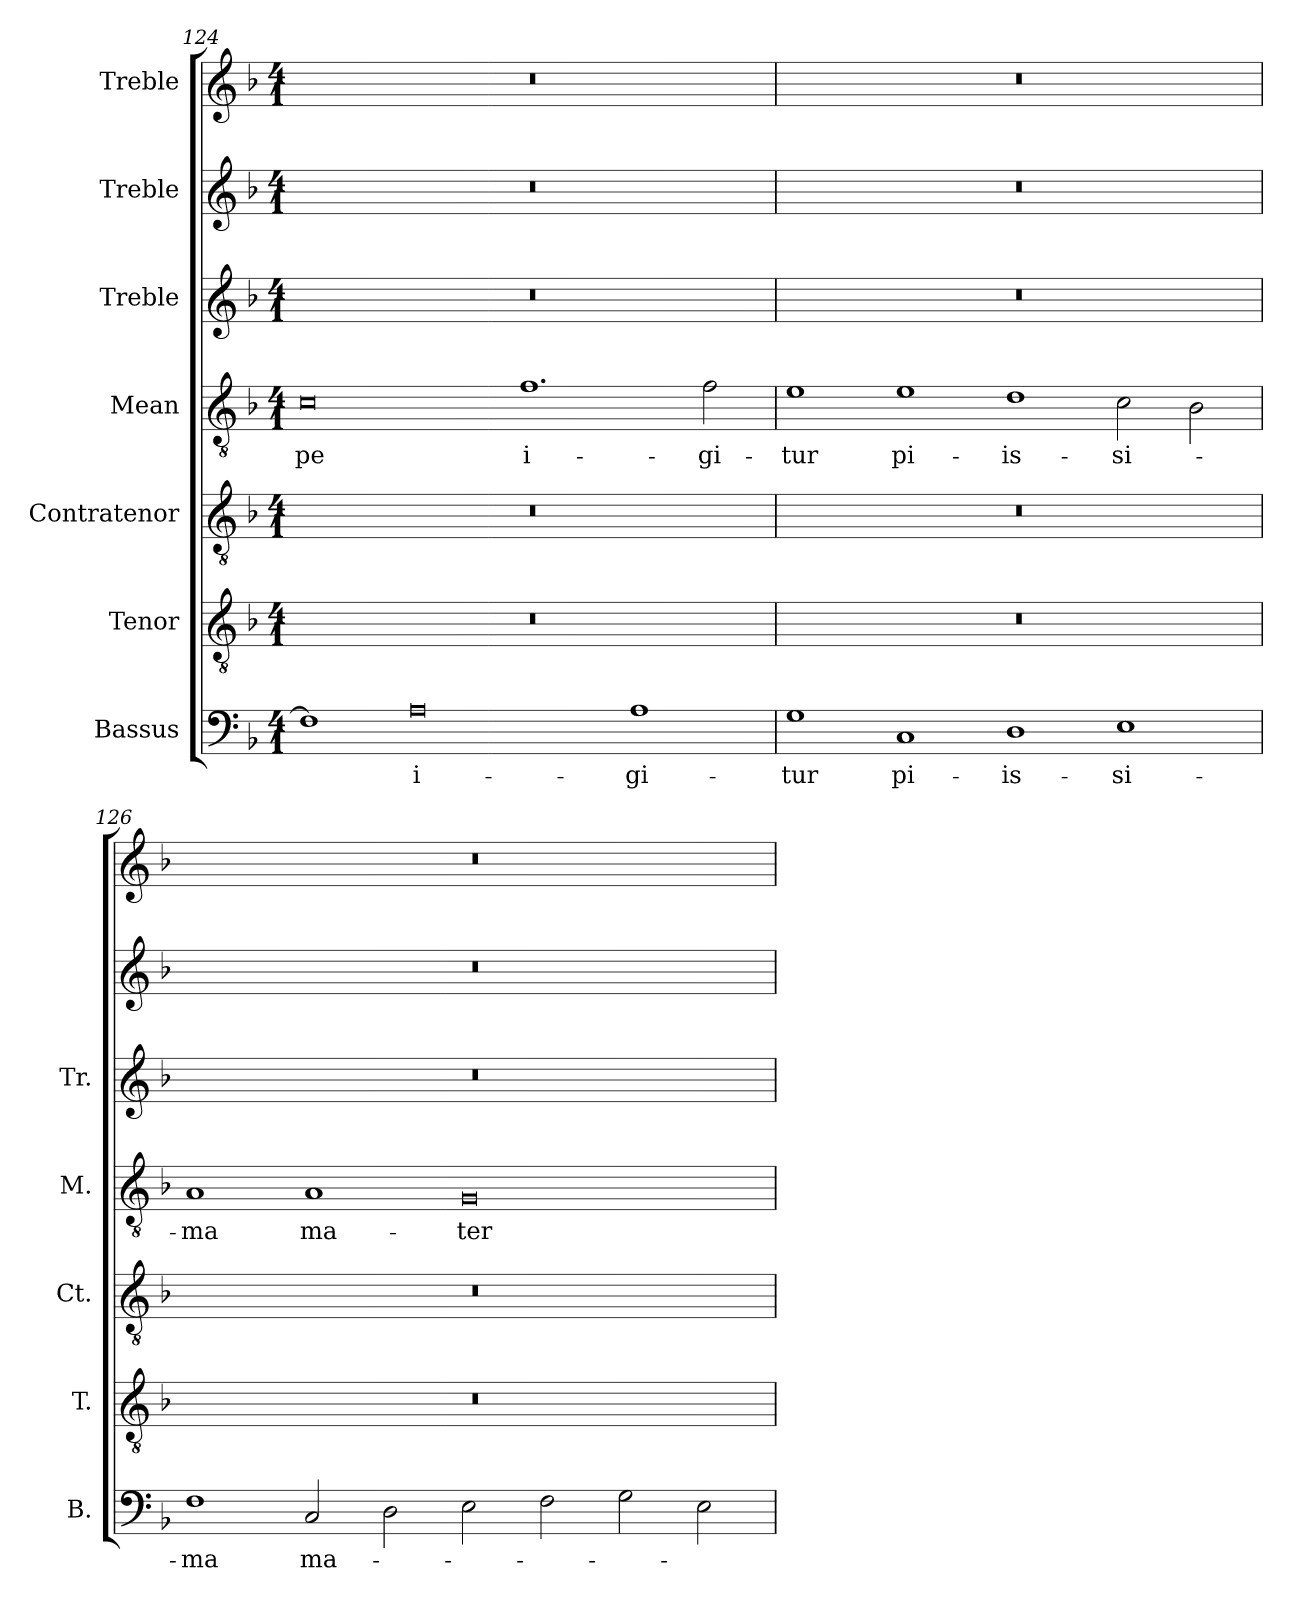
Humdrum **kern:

**kern	**text	**kern	**kern	**kern	**text	**kern	**kern	**kern
*part7	*part7	*part6	*part5	*part4	*part4	*part3	*part2	*part1
*staff7	*staff7	*staff6	*staff5	*staff4	*staff4	*staff3	*staff2	*staff1
*I"Bassus	*	*I"Tenor	*I"Contratenor	*I"Mean	*	*I"Treble	*I"Treble	*I"Treble
*I'B.	*	*I'T.	*I'Ct.	*I'M.	*	*I'Tr.	*	*
*clefF4	*	*clefGv2	*clefGv2	*clefGv2	*	*clefG2	*clefG2	*clefG2
*	*	*ITrd7c12	*ITrd7c12	*ITrd7c12	*	*	*	*
*k[b-]	*	*k[b-]	*k[b-]	*k[b-]	*	*k[b-]	*k[b-]	*k[b-]
*F:	*	*F:	*F:	*F:	*	*F:	*F:	*F:
*M4/1	*	*M4/1	*M4/1	*M4/1	*	*M4/1	*M4/1	*M4/1
=124	=124	=124	=124	=124	=124	=124	=124	=124
!	!	!LO:N:vis=1	!LO:N:vis=1	!	!	!	!	!
!	!	!	!	!	!LO:LY:b:color=#000000	!LO:N:vis=1	!LO:N:vis=1	!LO:N:vis=1
1Fi]	.	00r	00r	0Ci	-pe	00r	00r	00r
!	!LO:LY:b:color=#000000	!	!	!	!	!	!	!
0Ai	i-	.	.	.	.	.	.	.
!	!	!	!	!	!LO:LY:b:color=#000000	!	!	!
.	.	.	.	1.Fi	i-	.	.	.
!	!LO:LY:b:color=#000000	!	!	!	!	!	!	!
1Ai	-gi-	.	.	.	.	.	.	.
!	!	!	!	!	!LO:LY:b:color=#000000	!	!	!
.	.	.	.	2Fi\	-gi-	.	.	.
!!LO:PB:g=z
=125	=125	=125	=125	=125	=125	=125	=125	=125
!	!LO:LY:b:color=#000000	!LO:N:vis=1	!LO:N:vis=1	!	!	!	!	!
!	!	!	!	!	!LO:LY:b:color=#000000	!LO:N:vis=1	!LO:N:vis=1	!LO:N:vis=1
1Gi	-tur	00r	00r	1Ei	-tur	00r	00r	00r
!	!LO:LY:b:color=#000000	!	!	!	!	!	!	!
!	!	!	!	!	!LO:LY:b:color=#000000	!	!	!
1Ci	pi-	.	.	1Ei	pi-	.	.	.
!	!LO:LY:b:color=#000000	!	!	!	!	!	!	!
!	!	!	!	!	!LO:LY:b:color=#000000	!	!	!
1Di	-is-	.	.	1Di	-is-	.	.	.
!	!LO:LY:b:color=#000000	!	!	!	!	!	!	!
!	!	!	!	!	!LO:LY:b:color=#000000	!	!	!
1Ei	-si-	.	.	2Ci\	-si-	.	.	.
.	.	.	.	2BB-i\	.	.	.	.
=126	=126	=126	=126	=126	=126	=126	=126	=126
!	!LO:LY:b:color=#000000	!LO:N:vis=1	!LO:N:vis=1	!	!	!	!	!
!	!	!	!	!	!LO:LY:b:color=#000000	!LO:N:vis=1	!LO:N:vis=1	!LO:N:vis=1
1Fi	-ma	00r	00r	1AAi	-ma	00r	00r	00r
!	!LO:LY:b:color=#000000	!	!	!	!	!	!	!
!	!	!	!	!	!LO:LY:b:color=#000000	!	!	!
2Ci/	ma-	.	.	1AAi	ma-	.	.	.
2Di\	.	.	.	.	.	.	.	.
!	!	!	!	!	!LO:LY:b:color=#000000	!	!	!
2Ei\	.	.	.	0GGi	-ter	.	.	.
2Fi\	.	.	.	.	.	.	.	.
2Gi\	.	.	.	.	.	.	.	.
2Ei\	.	.	.	.	.	.	.	.
=	=	=	=	=	=	=	=	=
*-	*-	*-	*-	*-	*-	*-	*-	*-
